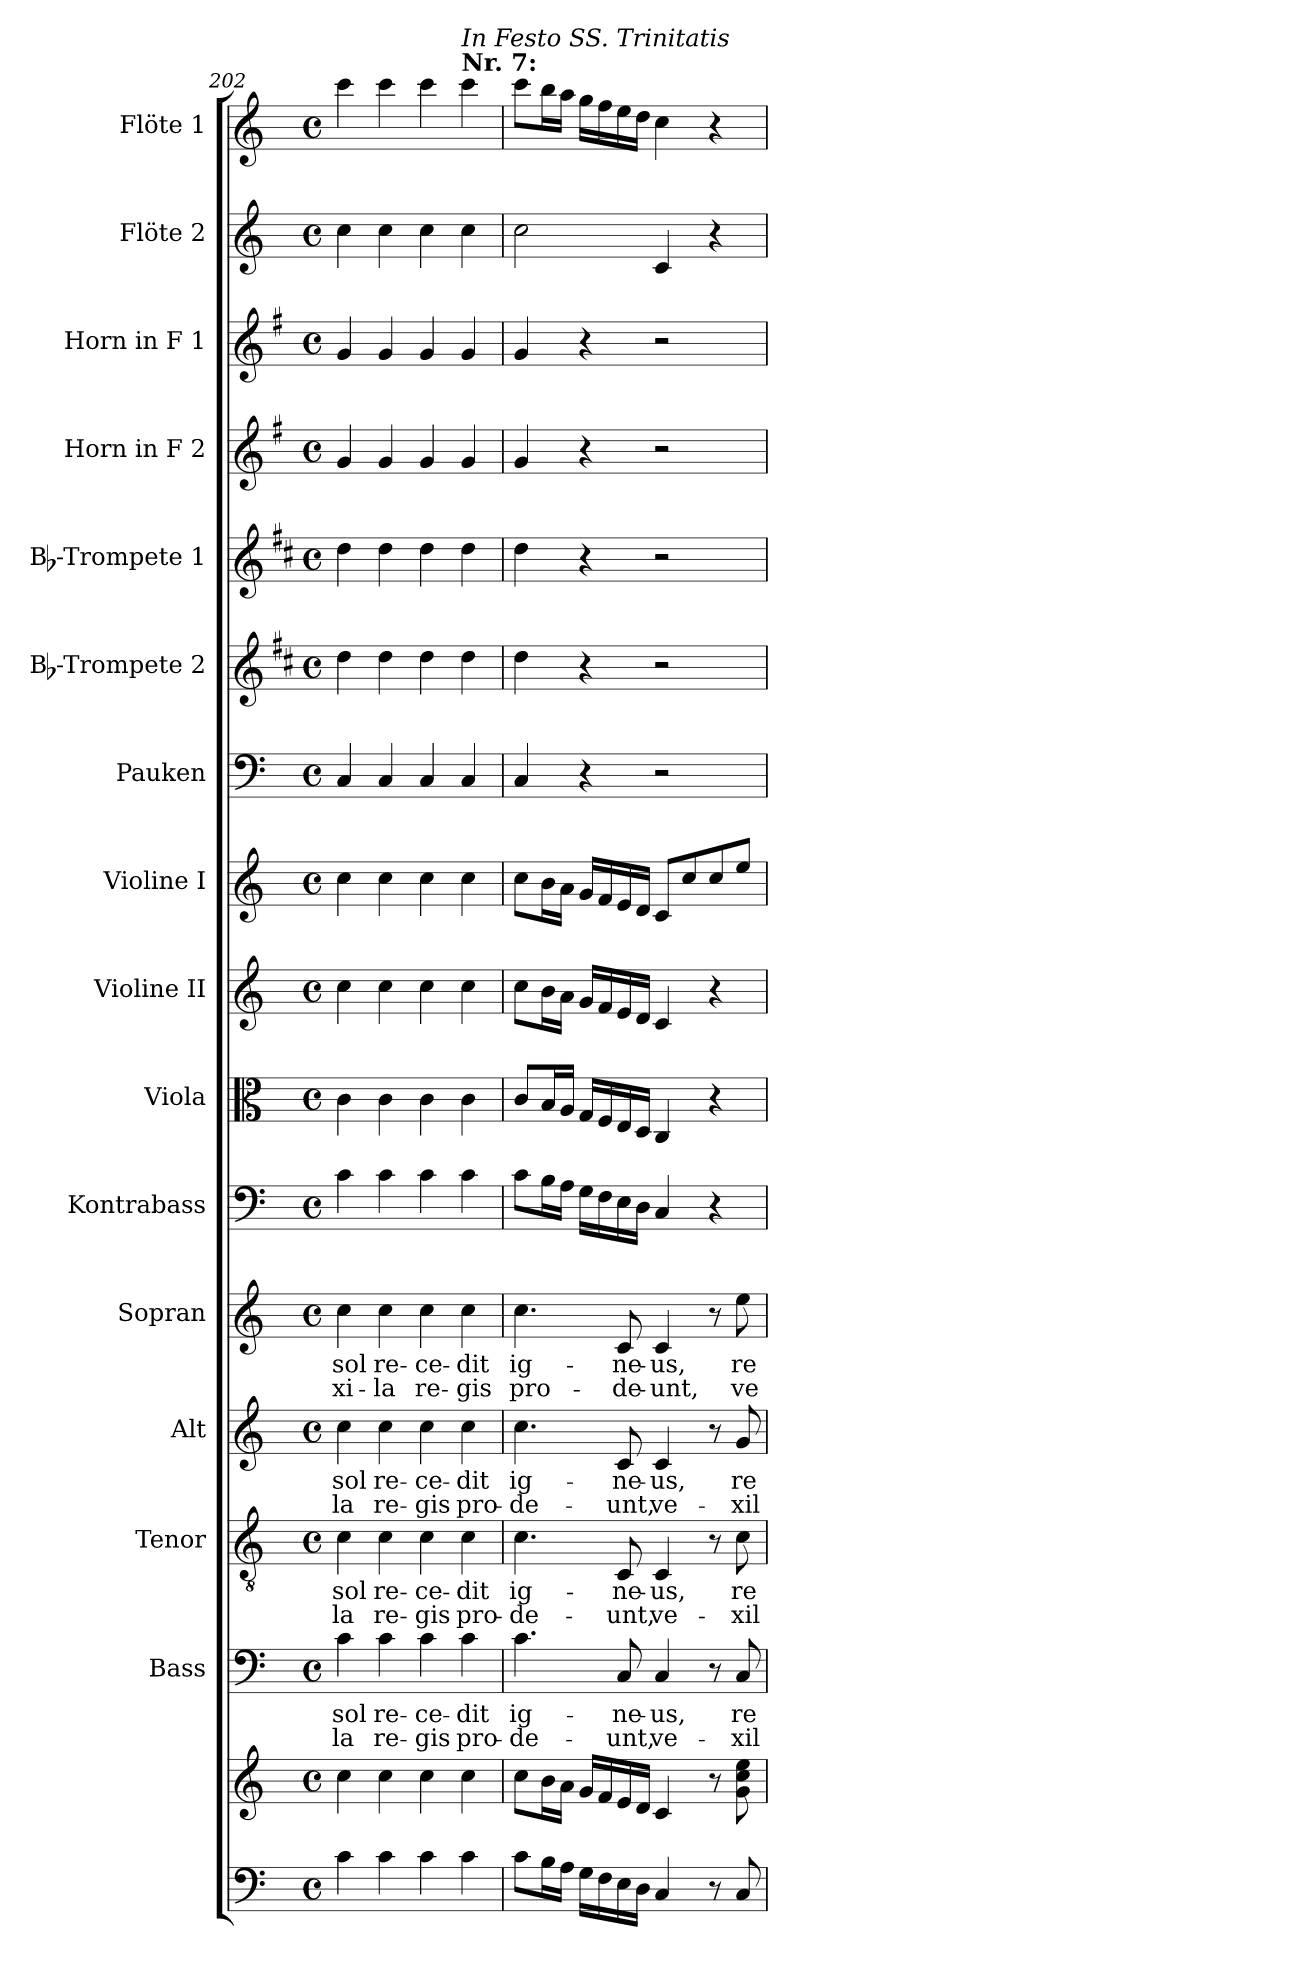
**kern	**kern	**kern	**text	**text	**kern	**text	**text	**kern	**text	**text	**kern	**text	**text	**kern	**kern	**kern	**kern	**kern	**kern	**kern	**kern	**kern	**kern	**kern
*part16	*part16	*part15	*part15	*part15	*part14	*part14	*part14	*part13	*part13	*part13	*part12	*part12	*part12	*part11	*part10	*part9	*part8	*part7	*part6	*part5	*part4	*part3	*part2	*part1
*staff17	*staff16	*staff15	*staff15	*staff15	*staff14	*staff14	*staff14	*staff13	*staff13	*staff13	*staff12	*staff12	*staff12	*staff11	*staff10	*staff9	*staff8	*staff7	*staff6	*staff5	*staff4	*staff3	*staff2	*staff1
*	*	*I"Bass	*	*	*I"Tenor	*	*	*I"Alt	*	*	*I"Sopran	*	*	*I"Kontrabass	*I"Viola	*I"Violine II	*I"Violine I	*I"Pauken	*I"Bb-Trompete 2	*I"Bb-Trompete 1	*I"Horn in F 2	*I"Horn in F 1	*I"Flöte 2	*I"Flöte 1
*	*	*I'B.	*	*	*I'T.	*	*	*I'A.	*	*	*I'S.	*	*	*I'Kb.	*I'Vla.	*I'Vl. II	*I'Vl. I	*I'Pk.	*I'Bb Trp. 2	*I'Bb Trp. 1	*	*	*I'Fl. 2	*I'Fl. 1
*clefF4	*clefG2	*clefF4	*	*	*clefGv2	*	*	*clefG2	*	*	*clefG2	*	*	*clefF4	*clefC3	*clefG2	*clefG2	*clefF4	*clefG2	*clefG2	*clefG2	*clefG2	*clefG2	*clefG2
*	*	*	*	*	*	*	*	*	*	*	*	*	*	*ITrd7c12	*	*	*	*	*ITrd1c2	*ITrd1c2	*ITrd4c7	*ITrd4c7	*	*
*k[]	*k[]	*k[]	*	*	*k[]	*	*	*k[]	*	*	*k[]	*	*	*k[]	*k[]	*k[]	*k[]	*k[]	*k[]	*k[]	*k[]	*k[]	*k[]	*k[]
*C:	*C:	*C:	*	*	*C:	*	*	*C:	*	*	*C:	*	*	*C:	*C:	*C:	*C:	*C:	*C:	*C:	*C:	*C:	*C:	*C:
*M4/4	*M4/4	*M4/4	*	*	*M4/4	*	*	*M4/4	*	*	*M4/4	*	*	*M4/4	*M4/4	*M4/4	*M4/4	*M4/4	*M4/4	*M4/4	*M4/4	*M4/4	*M4/4	*M4/4
*met(c)	*met(c)	*met(c)	*	*	*met(c)	*	*	*met(c)	*	*	*met(c)	*	*	*met(c)	*met(c)	*met(c)	*met(c)	*met(c)	*met(c)	*met(c)	*met(c)	*met(c)	*met(c)	*met(c)
=202	=202	=202	=202	=202	=202	=202	=202	=202	=202	=202	=202	=202	=202	=202	=202	=202	=202	=202	=202	=202	=202	=202	=202	=202
!	!	!	!LO:LY:b	!LO:LY:b	!	!LO:LY:b	!LO:LY:b	!	!LO:LY:b	!LO:LY:b	!	!LO:LY:b	!LO:LY:b	!	!	!	!	!	!	!	!	!	!	!
4c\	4cc\	4c\	sol	-la	4c\	sol	-la	4cc\	sol	-la	4cc\	sol	-xi-	4C\	4c\	4cc\	4cc\	4C/	4cc\	4cc\	4c/	4c/	4cc\	4ccc\
!	!	!	!LO:LY:b	!LO:LY:b	!	!LO:LY:b	!LO:LY:b	!	!LO:LY:b	!LO:LY:b	!	!LO:LY:b	!LO:LY:b	!	!	!	!	!	!	!	!	!	!	!
4c\	4cc\	4c\	re-	re-	4c\	re-	re-	4cc\	re-	re-	4cc\	re-	-la	4C\	4c\	4cc\	4cc\	4C/	4cc\	4cc\	4c/	4c/	4cc\	4ccc\
!	!	!	!LO:LY:b	!LO:LY:b	!	!LO:LY:b	!LO:LY:b	!	!LO:LY:b	!LO:LY:b	!	!LO:LY:b	!LO:LY:b	!	!	!	!	!	!	!	!	!	!	!
4c\	4cc\	4c\	-ce-	-gis	4c\	-ce-	-gis	4cc\	-ce-	-gis	4cc\	-ce-	re-	4C\	4c\	4cc\	4cc\	4C/	4cc\	4cc\	4c/	4c/	4cc\	4ccc\
!	!	!	!	!	!	!	!	!	!	!	!	!	!	!	!	!	!	!	!	!	!	!	!	!LO:TX:a:B:t=Nr. 7&colon;
!	!	!	!	!	!	!	!	!	!	!	!	!	!	!	!	!	!	!	!	!	!	!	!	!LO:TX:a:i:t=In Festo SS. Trinitatis
!	!	!	!LO:LY:b	!LO:LY:b	!	!LO:LY:b	!LO:LY:b	!	!LO:LY:b	!LO:LY:b	!	!LO:LY:b	!LO:LY:b	!	!	!	!	!	!	!	!	!	!	!
4c\	4cc\	4c\	-dit	pro-	4c\	-dit	pro-	4cc\	-dit	pro-	4cc\	-dit	-gis	4C\	4c\	4cc\	4cc\	4C/	4cc\	4cc\	4c/	4c/	4cc\	4ccc\
=203	=203	=203	=203	=203	=203	=203	=203	=203	=203	=203	=203	=203	=203	=203	=203	=203	=203	=203	=203	=203	=203	=203	=203	=203
!	!	!	!LO:LY:b	!LO:LY:b	!	!LO:LY:b	!LO:LY:b	!	!LO:LY:b	!LO:LY:b	!	!LO:LY:b	!LO:LY:b	!	!	!	!	!	!	!	!	!	!	!
8c\L	8cc\L	4.c\	ig-	-de-	4.c\	ig-	-de-	4.cc\	ig-	-de-	4.cc\	ig-	pro-	8C\L	8c/L	8cc\L	8cc\L	4C/	4cc\	4cc\	4c/	4c/	2cc\	8ccc\L
16B\L	16b\L	.	.	.	.	.	.	.	.	.	.	.	.	16BB\L	16B/L	16b\L	16b\L	.	.	.	.	.	.	16bb\L
16A\JJ	16a\JJ	.	.	.	.	.	.	.	.	.	.	.	.	16AA\JJ	16A/JJ	16a\JJ	16a\JJ	.	.	.	.	.	.	16aa\JJ
16G\LL	16g/LL	.	.	.	.	.	.	.	.	.	.	.	.	16GG\LL	16G/LL	16g/LL	16g/LL	4r	4r	4r	4r	4r	.	16gg\LL
16F\	16f/	.	.	.	.	.	.	.	.	.	.	.	.	16FF\	16F/	16f/	16f/	.	.	.	.	.	.	16ff\
!	!	!	!LO:LY:b	!LO:LY:b	!	!LO:LY:b	!LO:LY:b	!	!LO:LY:b	!LO:LY:b	!	!LO:LY:b	!LO:LY:b	!	!	!	!	!	!	!	!	!	!	!
16E\	16e/	8C/	-ne-	-unt,	8C/	-ne-	-unt,	8c/	-ne-	-unt,	8c/	-ne-	-de-	16EE\	16E/	16e/	16e/	.	.	.	.	.	.	16ee\
16D\JJ	16d/JJ	.	.	.	.	.	.	.	.	.	.	.	.	16DD\JJ	16D/JJ	16d/JJ	16d/JJ	.	.	.	.	.	.	16dd\JJ
!	!	!	!LO:LY:b	!LO:LY:b	!	!LO:LY:b	!LO:LY:b	!	!LO:LY:b	!LO:LY:b	!	!LO:LY:b	!LO:LY:b	!	!	!	!	!	!	!	!	!	!	!
4C/	4c/	4C/	-us,	ve-	4C/	-us,	ve-	4c/	-us,	ve-	4c/	-us,	-unt,	4CC/	4C/	4c/	8c/L	2r	2r	2r	2r	2r	4c/	4cc\
.	.	.	.	.	.	.	.	.	.	.	.	.	.	.	.	.	8cc/	.	.	.	.	.	.	.
8r	8r	8r	.	.	8r	.	.	8r	.	.	8r	.	.	4r	4r	4r	8cc/	.	.	.	.	.	4r	4r
!	!	!	!LO:LY:b	!LO:LY:b	!	!LO:LY:b	!LO:LY:b	!	!LO:LY:b	!LO:LY:b	!	!LO:LY:b	!LO:LY:b	!	!	!	!	!	!	!	!	!	!	!
8C/	8g\ 8cc\ 8ee\	8C/	re-	-xil-	8c\	re	-xil-	8g/	re-	-xil-	8ee\	re-	ve-	.	.	.	8ee/J	.	.	.	.	.	.	.
=	=	=	=	=	=	=	=	=	=	=	=	=	=	=	=	=	=	=	=	=	=	=	=	=
*-	*-	*-	*-	*-	*-	*-	*-	*-	*-	*-	*-	*-	*-	*-	*-	*-	*-	*-	*-	*-	*-	*-	*-	*-
